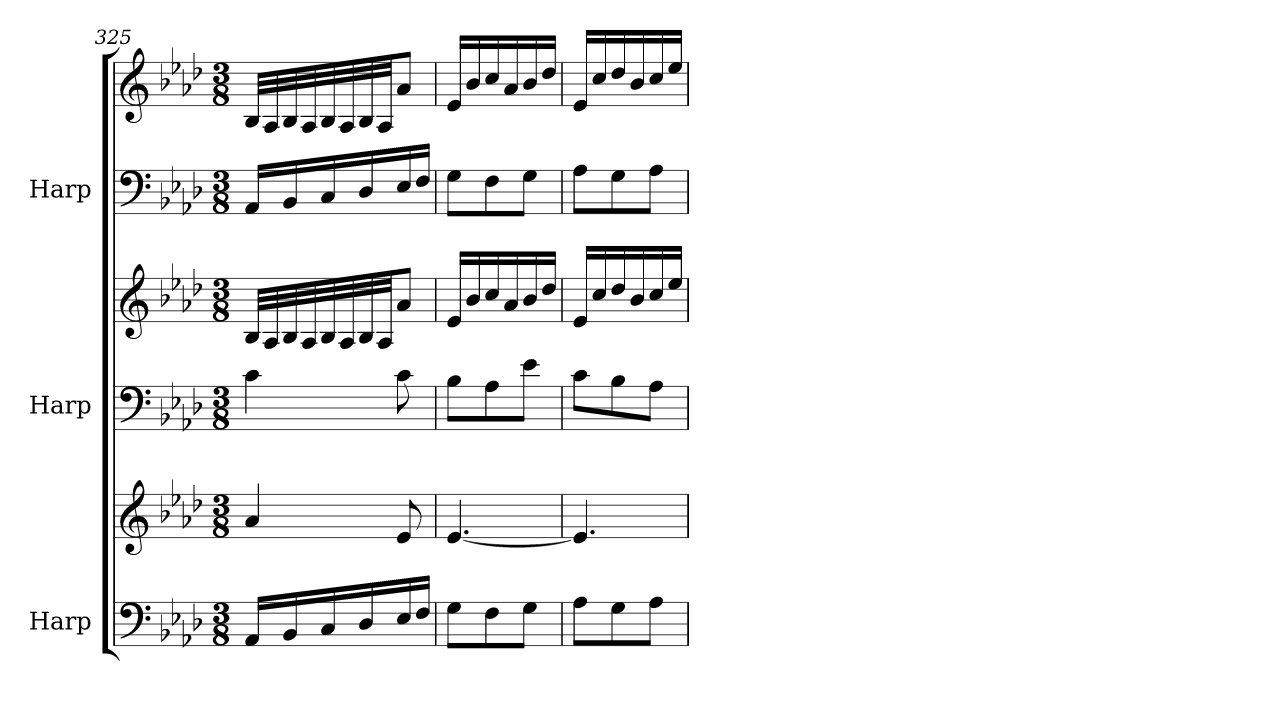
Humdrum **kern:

**kern	**kern	**kern	**kern	**kern	**kern
*part3	*part3	*part2	*part2	*part1	*part1
*staff6	*staff5	*staff4	*staff3	*staff2	*staff1
*I"Harp	*	*I"Harp	*	*I"Harp	*
*I'Hp	*	*I'Hp	*	*I'Hp	*
*clefF4	*clefG2	*clefF4	*clefG2	*clefF4	*clefG2
*k[b-e-a-d-]	*k[b-e-a-d-]	*k[b-e-a-d-]	*k[b-e-a-d-]	*k[b-e-a-d-]	*k[b-e-a-d-]
*M3/8	*M3/8	*M3/8	*M3/8	*M3/8	*M3/8
=325	=325	=325	=325	=325	=325
16AA-/LL	4a-/	4c\	32B-/LLL	16AA-/LL	32B-/LLL
.	.	.	32A-/	.	32A-/
16BB-/	.	.	32B-/	16BB-/	32B-/
.	.	.	32A-/	.	32A-/
16C/	.	.	32B-/	16C/	32B-/
.	.	.	32A-/	.	32A-/
16D-/	.	.	32B-/	16D-/	32B-/
.	.	.	32A-/JJ	.	32A-/JJ
16E-/	8e-/	8c\	8a-/J	16E-/	8a-/J
16F/JJ	.	.	.	16F/JJ	.
=326	=326	=326	=326	=326	=326
8G\L	[4.e-/	8B-\L	16e-/LL	8G\L	16e-/LL
.	.	.	16b-/	.	16b-/
8F\	.	8A-\	16cc/	8F\	16cc/
.	.	.	16a-/	.	16a-/
8G\J	.	8e-\J	16b-/	8G\J	16b-/
.	.	.	16dd-/JJ	.	16dd-/JJ
!!LO:LB:g=z
=327	=327	=327	=327	=327	=327
8A-\L	4.e-/]	8c\L	16e-/LL	8A-\L	16e-/LL
.	.	.	16cc/	.	16cc/
8G\	.	8B-\	16dd-/	8G\	16dd-/
.	.	.	16b-/	.	16b-/
8A-\J	.	8A-\J	16cc/	8A-\J	16cc/
.	.	.	16ee-/JJ	.	16ee-/JJ
=	=	=	=	=	=
*-	*-	*-	*-	*-	*-
